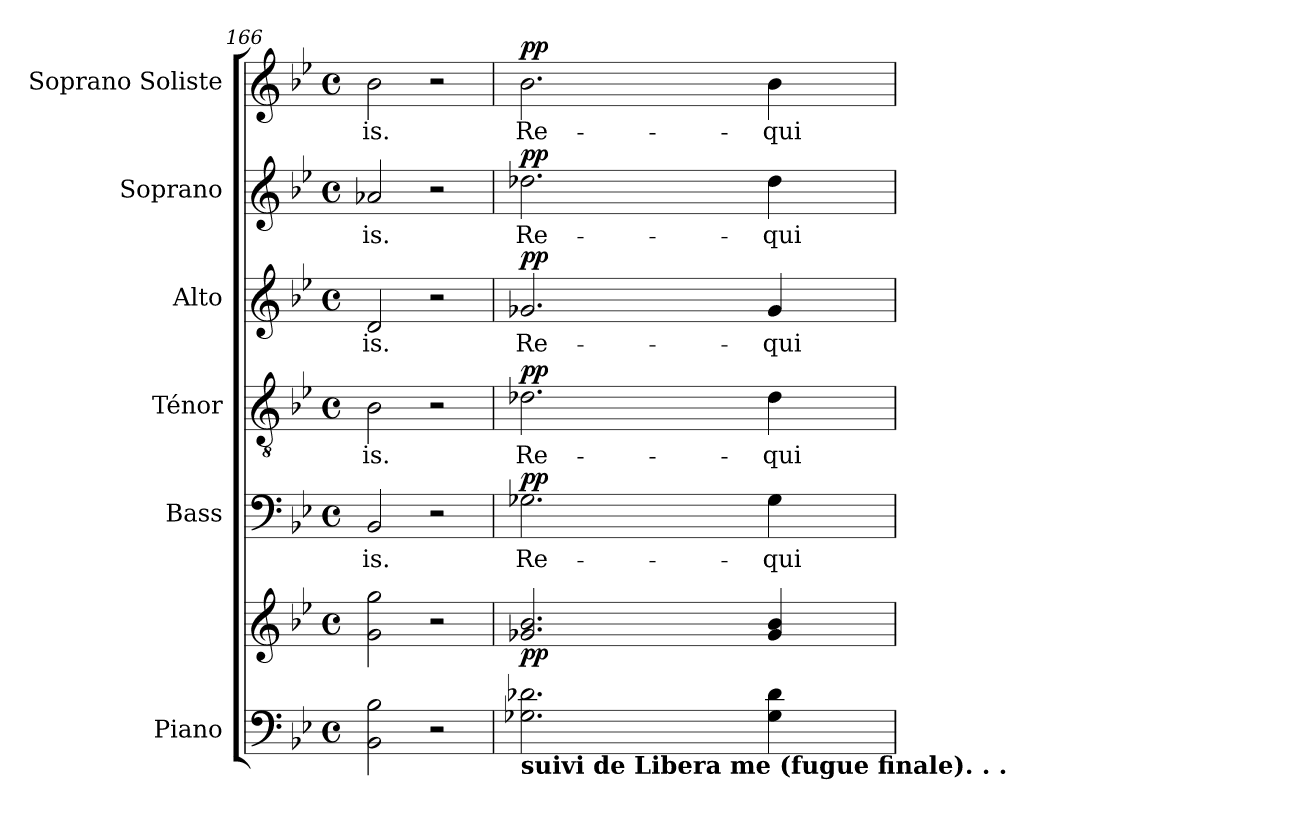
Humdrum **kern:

**kern	**kern	**dynam	**kern	**text	**dynam	**kern	**text	**dynam	**kern	**text	**dynam	**kern	**text	**dynam	**kern	**text	**dynam
*part6	*part6	*part6	*part5	*part5	*part5	*part4	*part4	*part4	*part3	*part3	*part3	*part2	*part2	*part2	*part1	*part1	*part1
*staff7	*staff6	*staff6/7	*staff5	*staff5	*staff5	*staff4	*staff4	*staff4	*staff3	*staff3	*staff3	*staff2	*staff2	*staff2	*staff1	*staff1	*staff1
*I"Piano	*	*	*I"Bass	*	*	*I"Ténor	*	*	*I"Alto	*	*	*I"Soprano	*	*	*I"Soprano Soliste	*	*
*I'Pno.	*	*	*I'B.	*	*	*I'T.	*	*	*I'A.	*	*	*I'S.	*	*	*	*	*
*clefF4	*clefG2	*	*clefF4	*	*	*clefGv2	*	*	*clefG2	*	*	*clefG2	*	*	*clefG2	*	*
*	*	*	*	*	*	*	*	*	*	*	*	*ITrd2c3	*	*	*	*	*
*k[b-e-]	*k[b-e-]	*	*k[b-e-]	*	*	*k[b-e-]	*	*	*k[b-e-]	*	*	*k[f#]	*	*	*k[b-e-]	*	*
*M4/4	*M4/4	*	*M4/4	*	*	*M4/4	*	*	*M4/4	*	*	*M4/4	*	*	*M4/4	*	*
*met(c)	*met(c)	*	*met(c)	*	*	*met(c)	*	*	*met(c)	*	*	*met(c)	*	*	*met(c)	*	*
=166	=166	=166	=166	=166	=166	=166	=166	=166	=166	=166	=166	=166	=166	=166	=166	=166	=166
2BB-\ 2B-\	2g\ 2gg\	.	2BB-/	-is.	.	2B-\	-is.	.	2d/	-is.	.	2fni/	-is.	.	2b-\	-is.	.
2r	2r	.	2r	.	.	2r	.	.	2r	.	.	2r	.	.	2r	.	.
=167	=167	=167	=167	=167	=167	=167	=167	=167	=167	=167	=167	=167	=167	=167	=167	=167	=167
!LO:TX:b:B:t=suivi de Libera me (fugue finale). . .	!	!	!	!	!	!	!	!	!	!	!	!	!	!	!	!	!
!	!	!LO:DY:b	!	!	!LO:DY:a	!	!	!LO:DY:a	!	!	!LO:DY:a	!	!	!LO:DY:a	!	!	!LO:DY:a
2.G-X\ 2.d-X\	2.g-X/ 2.b-/	pp	2.G-X\	Re-	pp	2.d-X\	Re-	pp	2.g-X/	Re-	pp	2.b-Xi\	Re-	pp	2.b-\	Re-	pp
4G-\ 4d-\	4g-/ 4b-/	.	4G-\	-qui-	.	4d-\	-qui-	.	4g-/	-qui-	.	4b-i\	-qui-	.	4b-\	-qui-	.
=	=	=	=	=	=	=	=	=	=	=	=	=	=	=	=	=	=
*-	*-	*-	*-	*-	*-	*-	*-	*-	*-	*-	*-	*-	*-	*-	*-	*-	*-
